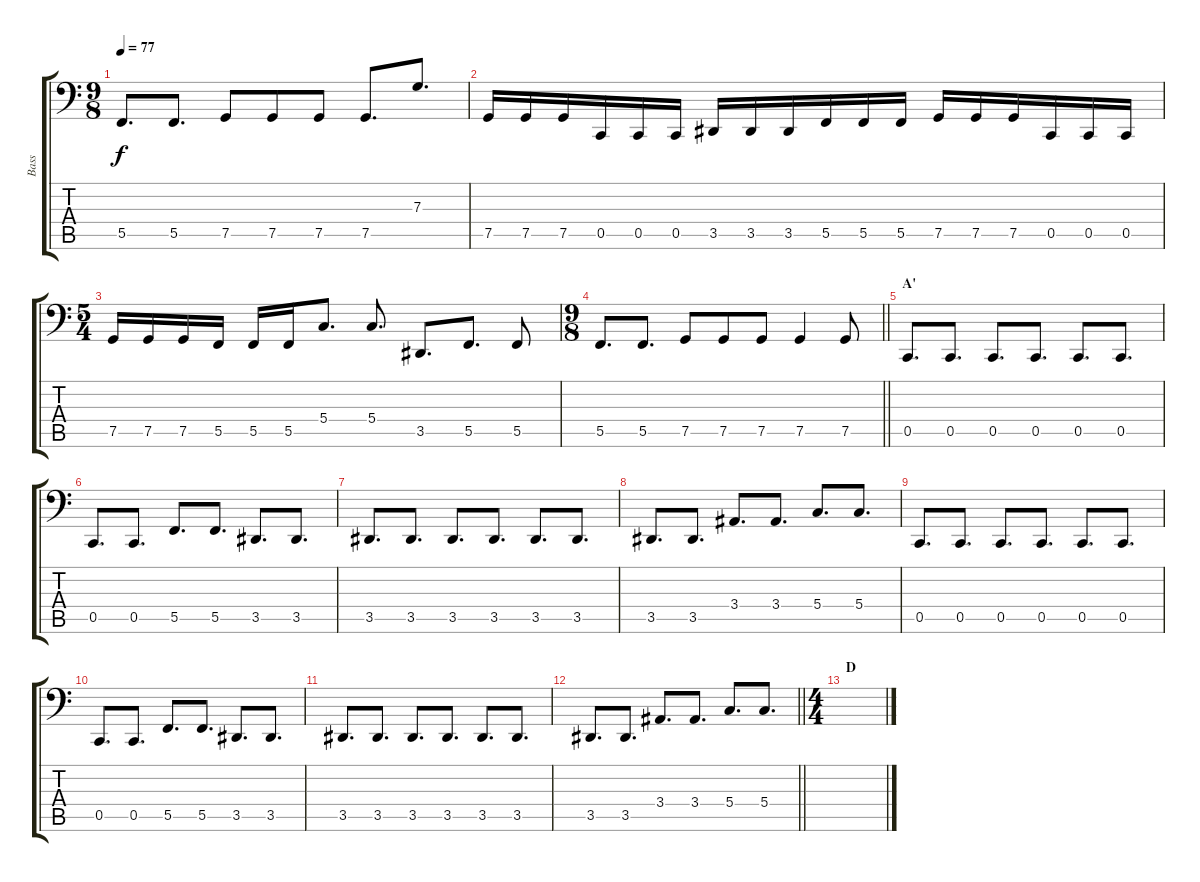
\track ("Bass" "Bass") {instrument electricbasspick}
\staff {score tabs}
\tuning (Bb2 F2 C2 G1 C1 A0) {hide}
\ts (9 8)
\tempo 77
\clef f4
\ks c
5.5.8{d dy f} 5.5.8{d} 7.5.8 7.5.8 7.5.8 7.5.8{d} 7.3.8{d} |
7.5.16 7.5.16 7.5.16 0.5.16 0.5.16 0.5.16 3.5.16 3.5.16 3.5.16 5.5.16 5.5.16 5.5.16 7.5.16 7.5.16 7.5.16 0.5.16 0.5.16 0.5.16 |
\ts (5 4)
7.5.16 7.5.16 7.5.16 5.5.16 5.5.16 5.5.16 5.4.8{d} 5.4.8{d} 3.5.8{d} 5.5.8{d} 5.5.8 |
\ts (9 8)
\barLineRight lightlight
5.5.8{d} 5.5.8{d} 7.5.8 7.5.8 7.5.8 7.5.4 7.5.8 |
\section ("" "A'")
0.5.8{d} 0.5.8{d} 0.5.8{d} 0.5.8{d} 0.5.8{d} 0.5.8{d} |
0.5.8{d} 0.5.8{d} 5.5.8{d} 5.5.8{d} 3.5.8{d} 3.5.8{d} |
3.5.8{d} 3.5.8{d} 3.5.8{d} 3.5.8{d} 3.5.8{d} 3.5.8{d} |
3.5.8{d} 3.5.8{d} 3.4.8{d} 3.4.8{d} 5.4.8{d} 5.4.8{d} |
0.5.8{d} 0.5.8{d} 0.5.8{d} 0.5.8{d} 0.5.8{d} 0.5.8{d} |
0.5.8{d} 0.5.8{d} 5.5.8{d} 5.5.8{d} 3.5.8{d} 3.5.8{d} |
3.5.8{d} 3.5.8{d} 3.5.8{d} 3.5.8{d} 3.5.8{d} 3.5.8{d} |
\barLineRight lightlight
3.5.8{d} 3.5.8{d} 3.4.8{d} 3.4.8{d} 5.4.8{d} 5.4.8{d} |
\ts (4 4)
\section ("" "D")
